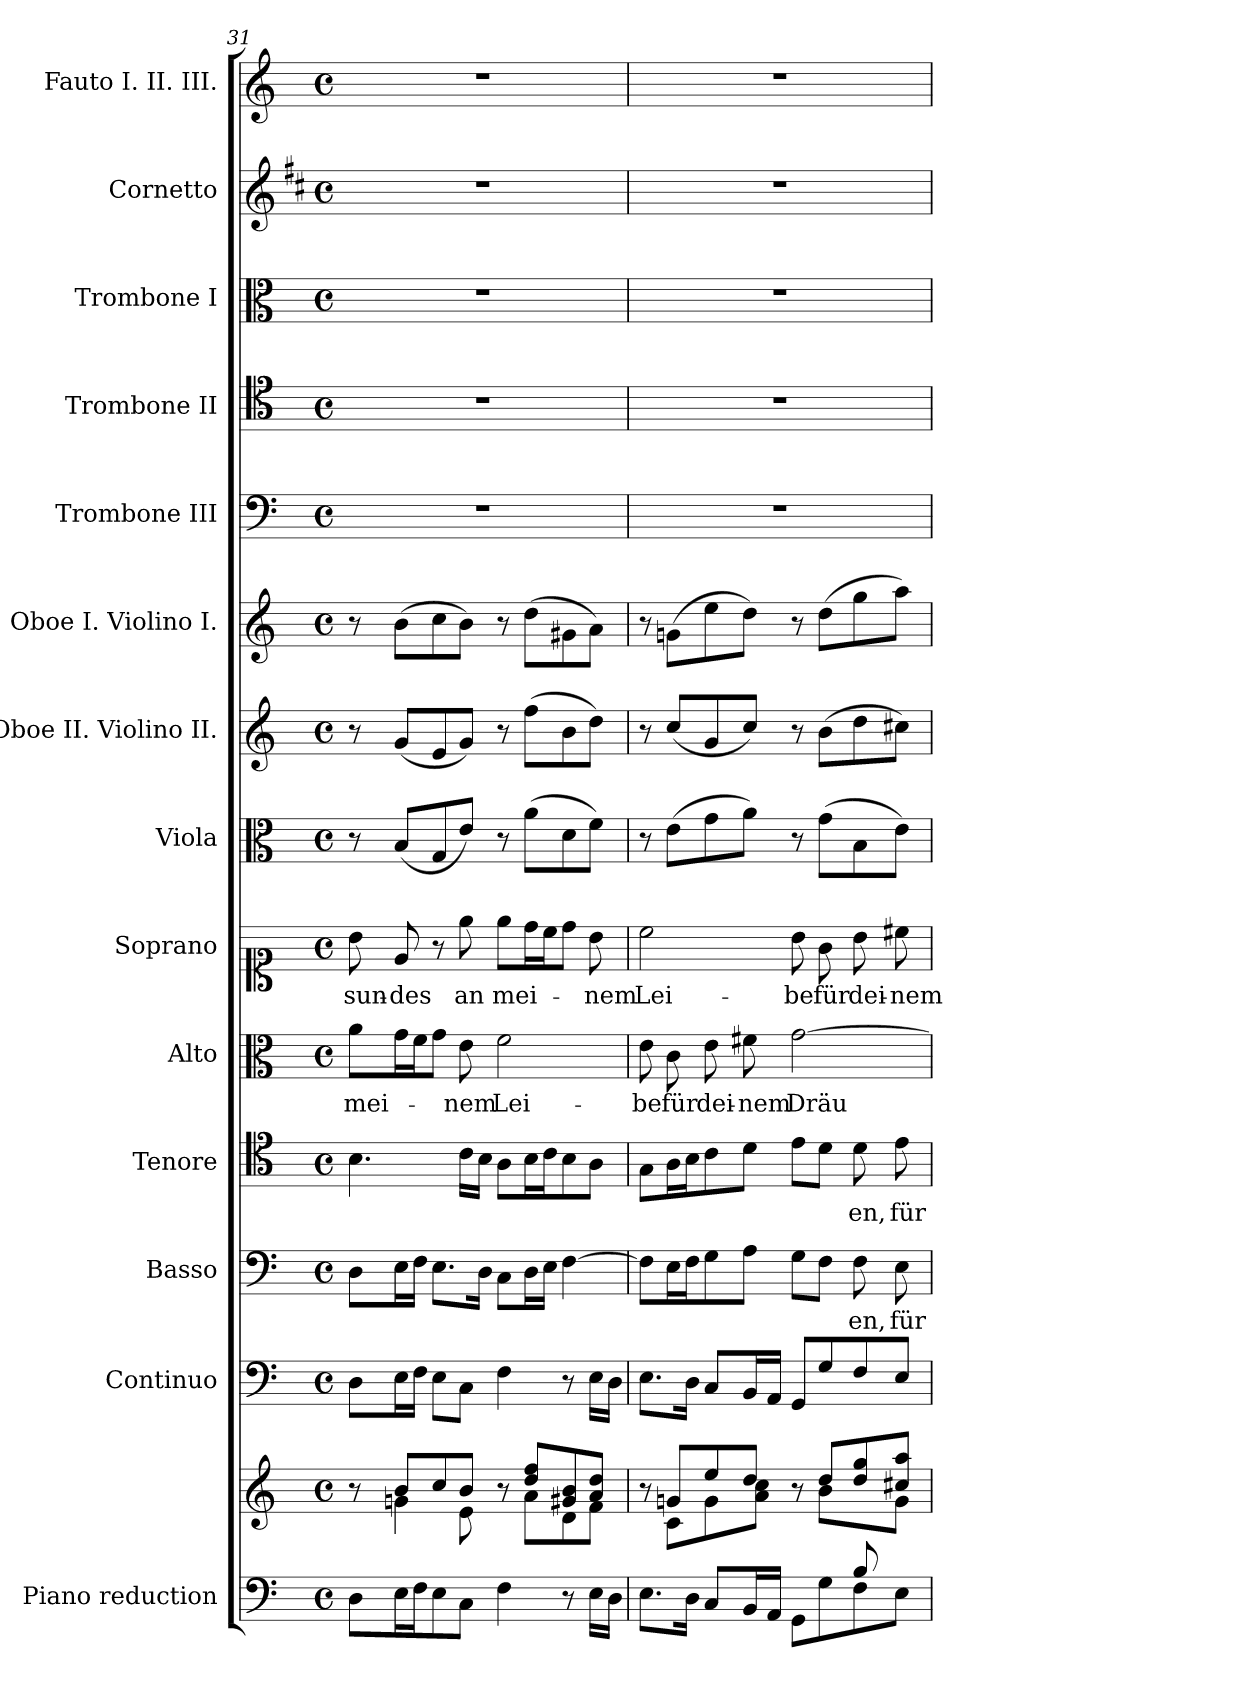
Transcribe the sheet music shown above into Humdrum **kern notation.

**kern	**kern	**kern	**kern	**text	**kern	**text	**kern	**text	**kern	**text	**kern	**kern	**kern	**kern	**kern	**kern	**kern	**kern
*part14	*part14	*part13	*part12	*part12	*part11	*part11	*part10	*part10	*part9	*part9	*part8	*part7	*part6	*part5	*part4	*part3	*part2	*part1
*staff15	*staff14	*staff13	*staff12	*staff12	*staff11	*staff11	*staff10	*staff10	*staff9	*staff9	*staff8	*staff7	*staff6	*staff5	*staff4	*staff3	*staff2	*staff1
*I"Piano reduction	*	*I"Continuo	*I"Basso	*	*I"Tenore	*	*I"Alto	*	*I"Soprano	*	*I"Viola	*I"Oboe II. Violino II.	*I"Oboe I. Violino I.	*I"Trombone III	*I"Trombone II	*I"Trombone I	*I"Cornetto	*I"Fauto I. II. III.
*I'Pno	*	*	*	*	*	*	*	*	*	*	*	*	*I'Ob	*I'Trb	*I'Trb	*I'Trb	*	*
*clefF4	*clefG2	*clefF4	*clefF4	*	*clefC4	*	*clefC3	*	*clefC1	*	*clefC3	*clefG2	*clefG2	*clefF4	*clefC4	*clefC3	*clefG2	*clefG2
*	*	*	*	*	*	*	*	*	*	*	*	*	*	*	*ITrd7c12	*ITrd7c12	*ITrd1c2	*
*k[]	*k[]	*k[]	*k[]	*	*k[]	*	*k[]	*	*k[]	*	*k[]	*k[]	*k[]	*k[]	*k[]	*k[]	*k[]	*k[]
*M4/4	*M4/4	*M4/4	*M4/4	*	*M4/4	*	*M4/4	*	*M4/4	*	*M4/4	*M4/4	*M4/4	*M4/4	*M4/4	*M4/4	*M4/4	*M4/4
*met(c)	*met(c)	*met(c)	*met(c)	*	*met(c)	*	*met(c)	*	*met(c)	*	*met(c)	*met(c)	*met(c)	*met(c)	*met(c)	*met(c)	*met(c)	*met(c)
=31	=31	=31	=31	=31	=31	=31	=31	=31	=31	=31	=31	=31	=31	=31	=31	=31	=31	=31
*	*^	*	*	*	*	*	*	*	*	*	*	*	*	*	*	*	*	*
!	!	!	!	!	!	!	!	!	!LO:LY:b	!	!LO:LY:b	!	!	!	!	!	!	!	!
8D\L	8r	8ryy	8D\L	8D\L	.	4.B\	.	8a\L	mei-	8b\	sun-	8r	8r	8r	1r	1r	1r	1r	1r
!	!	!	!	!	!	!	!	!	!	!	!LO:LY:b	!	!	!	!	!	!	!	!
16E\L	8b/L	4gn\	16E\L	16E\L	.	.	.	16g\L	.	8e/	des	(<8B/L	(<8g/L	(>8b\L	.	.	.	.	.
16F\J	.	.	16F\JJ	16F\JJ	.	.	.	16f\J	.	.	.	.	.	.	.	.	.	.	.
8E\	8cc/	.	8E\L	8.E\L	.	.	.	8g\J	.	8r	.	8G/	8e/	8cc\	.	.	.	.	.
!	!	!	!	!	!	!	!	!	!LO:LY:b	!	!LO:LY:b	!	!	!	!	!	!	!	!
8C\J	8b/J	8e\	8C\J	.	.	16c\LL	.	8e\	nem	8ee\	an	8e/J)	8g/J)	8b\J)	.	.	.	.	.
.	.	.	.	16D\Jk	.	16B\JJ	.	.	.	.	.	.	.	.	.	.	.	.	.
!	!	!	!	!	!	!	!	!	!LO:LY:b	!	!LO:LY:b	!	!	!	!	!	!	!	!
4F\	8r	8ryy	4F\	8C\L	.	8A\L	.	2f\	Lei-	8ee\L	mei-	8r	8r	8r	.	.	.	.	.
.	8dd/ 8ff/L	8a\L	.	16D\L	.	16B\L	.	.	.	16dd\L	.	(>8a\L	(>8ff\L	(>8dd\L	.	.	.	.	.
.	.	.	.	16E\JJ	.	16c\J	.	.	.	16cc\J	.	.	.	.	.	.	.	.	.
8r	8g#X/ 8b/	8d\	8r	[4F\	.	8B\	.	.	.	8dd\J	.	8d\	8b\	8g#X\	.	.	.	.	.
!	!	!	!	!	!	!	!	!	!	!	!LO:LY:b	!	!	!	!	!	!	!	!
16E\LL	8a/ 8dd/J	8f\J	16E\LL	.	.	8A\J	.	.	.	8b\	-nem	8f\J)	8dd\J)	8a\J)	.	.	.	.	.
16D\JJ	.	.	16D\JJ	.	.	.	.	.	.	.	.	.	.	.	.	.	.	.	.
=32	=32	=32	=32	=32	=32	=32	=32	=32	=32	=32	=32	=32	=32	=32	=32	=32	=32	=32	=32
*^	*	*	*	*	*	*	*	*	*	*	*	*	*	*	*	*	*	*	*
!	!	!	!	!	!	!	!	!	!	!LO:LY:b	!	!LO:LY:b	!	!	!	!	!	!	!	!
2.ryy	8.E\L	8r	8ryy	8.E\L	8F\L]	.	8G\L	.	8e\	be	2cc\	Lei-	8r	8r	8r	1r	1r	1r	1r	1r
!	!	!	!	!	!	!	!	!	!	!LO:LY:b	!	!	!	!	!	!	!	!	!	!
.	.	8gn/L	8c\L	.	16E\L	.	16A\L	.	8c\	für	.	.	(>8e\L	(<8cc/L	(>8gn\L	.	.	.	.	.
.	16D\Jk	.	.	16D\Jk	16F\J	.	16B\J	.	.	.	.	.	.	.	.	.	.	.	.	.
!	!	!	!	!	!	!	!	!	!	!LO:LY:b	!	!	!	!	!	!	!	!	!	!
.	8C/L	8ee/	8g\	8C/L	8G\	.	8c\	.	8e\	dei-	.	.	8g\	8g/	8ee\	.	.	.	.	.
!	!	!	!	!	!	!	!	!	!	!LO:LY:b	!	!	!	!	!	!	!	!	!	!
.	16BB/L	8dd/J	8a\ 8cc\J	16BB/L	8A\J	.	8d\J	.	8f#X\	nem	.	.	8a\J)	8cc/J)	8dd\J)	.	.	.	.	.
.	16AA/JJ	.	.	16AA/JJ	.	.	.	.	.	.	.	.	.	.	.	.	.	.	.	.
!	!	!	!	!	!	!	!	!	!	!LO:LY:b	!	!LO:LY:b	!	!	!	!	!	!	!	!
.	8GG\L	8r	8ryy	8GG/L	8G\L	.	8e\L	.	[2g\	Dräu-	8b\	be	8r	8r	8r	.	.	.	.	.
!	!	!	!	!	!	!	!	!	!	!	!	!LO:LY:b	!	!	!	!	!	!	!	!
.	8G\	8dd/L	8b\L	8G/	8F\J	.	8d\J	.	.	.	8g\	für	(>8g\L	(>8b\L	(>8dd\L	.	.	.	.	.
!	!	!	!	!	!	!LO:LY:b	!	!LO:LY:b	!	!	!	!LO:LY:b	!	!	!	!	!	!	!	!
8B/	8F\	8dd/ 8gg/	8ryy	8F/	8F\	en,	8d\	en,	.	.	8b\	dei-	8B\	8dd\	8gg\	.	.	.	.	.
!	!	!	!	!	!	!LO:LY:b	!	!LO:LY:b	!	!	!	!LO:LY:b	!	!	!	!	!	!	!	!
8ryy	8E\J	8cc#X/ 8aa/J	8g\J	8E/J	8E\	für	8e\	für	.	.	8cc#X\	nem	8e\J)	8cc#X\J)	8aa\J)	.	.	.	.	.
*v	*v	*	*	*	*	*	*	*	*	*	*	*	*	*	*	*	*	*	*	*
*	*v	*v	*	*	*	*	*	*	*	*	*	*	*	*	*	*	*	*	*
=	=	=	=	=	=	=	=	=	=	=	=	=	=	=	=	=	=	=
*-	*-	*-	*-	*-	*-	*-	*-	*-	*-	*-	*-	*-	*-	*-	*-	*-	*-	*-
